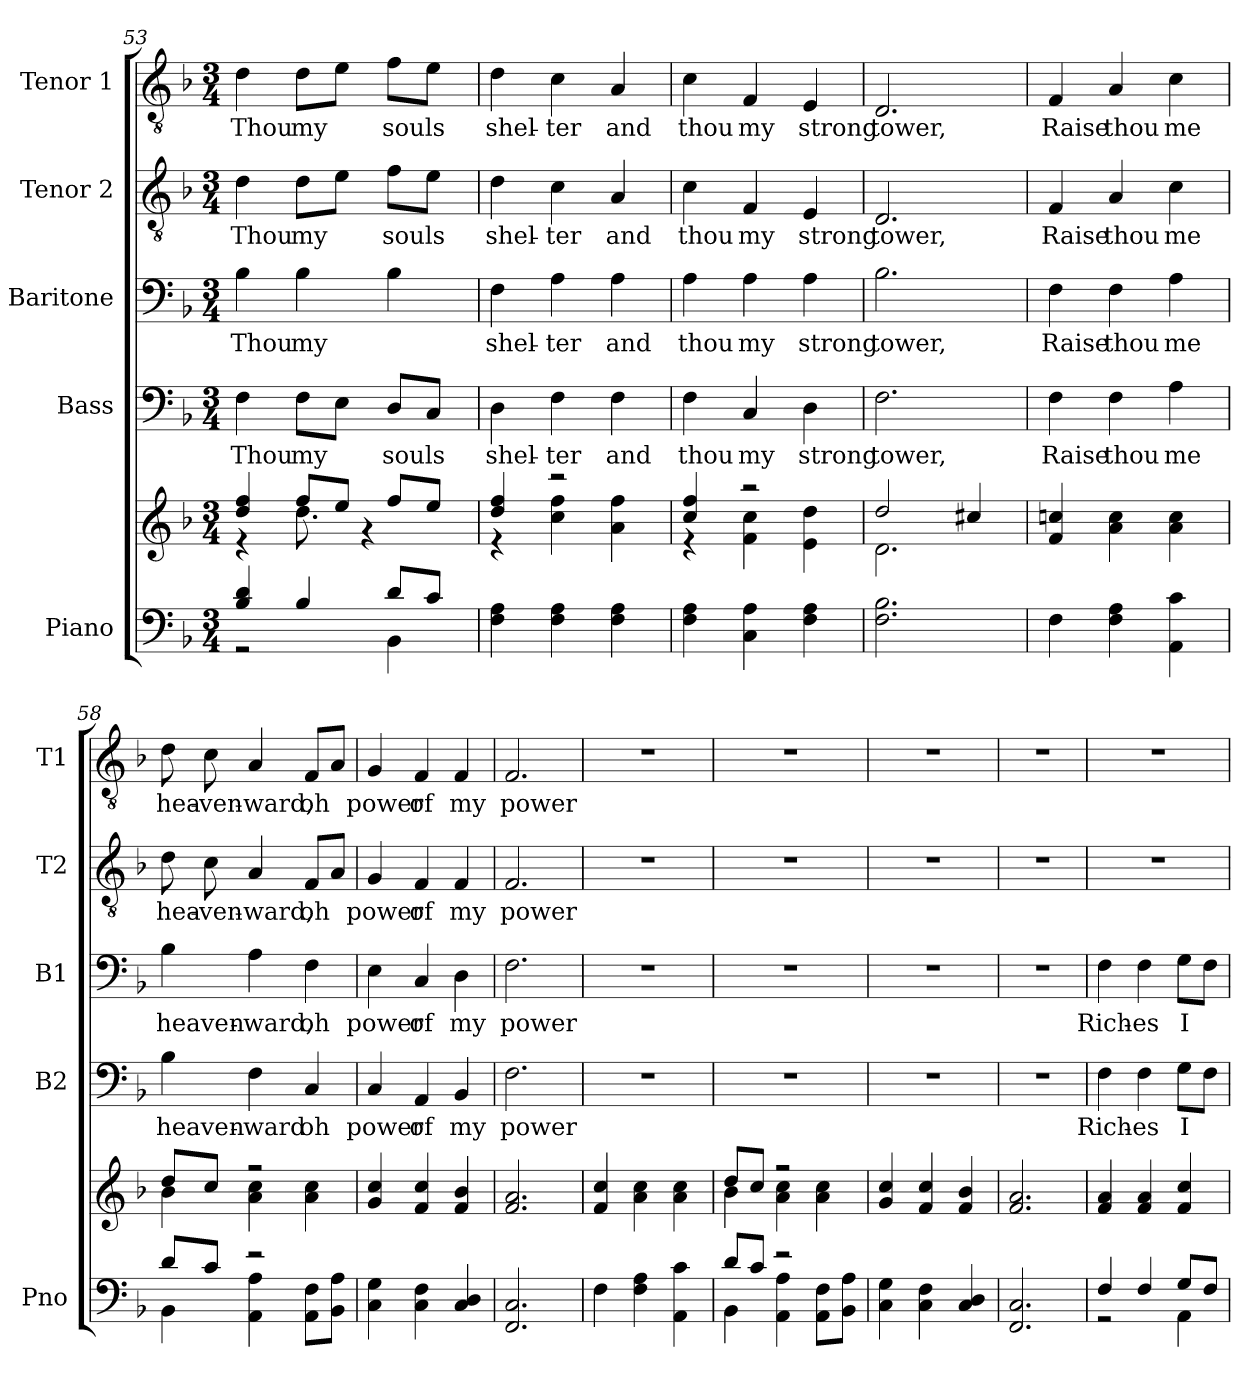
**kern	**kern	**kern	**text	**kern	**text	**kern	**text	**kern	**text
*part5	*part5	*part4	*part4	*part3	*part3	*part2	*part2	*part1	*part1
*staff6	*staff5	*staff4	*staff4	*staff3	*staff3	*staff2	*staff2	*staff1	*staff1
*I"Piano	*	*I"Bass	*	*I"Baritone	*	*I"Tenor 2	*	*I"Tenor 1	*
*I'Pno	*	*I'B2	*	*I'B1	*	*I'T2	*	*I'T1	*
*clefF4	*clefG2	*clefF4	*	*clefF4	*	*clefGv2	*	*clefGv2	*
*k[b-]	*k[b-]	*k[b-]	*	*k[b-]	*	*k[b-]	*	*k[b-]	*
*F:	*F:	*F:	*	*F:	*	*F:	*	*F:	*
*M3/4	*M3/4	*M3/4	*	*M3/4	*	*M3/4	*	*M3/4	*
=53	=53	=53	=53	=53	=53	=53	=53	=53	=53
*^	*^	*	*	*	*	*	*	*	*
4B- 4d	2r	4dd 4ff	4r	4F	Thou	4B-	Thou	4d	Thou	4d	Thou
4B-	.	8ffL	8.dd	8FL	my	4B-	my	8dL	my	8dL	my
.	.	8eeJ	.	8EJ	.	.	.	8eJ	.	8eJ	.
.	.	.	4r	.	.	.	.	.	.	.	.
8dL	4BB-	8ffL	.	8DL	souls	4B-	.	8fL	souls	8fL	souls
8cJ	.	8eeJ	.	8CJ	.	.	.	8eJ	.	8eJ	.
.	.	.	16ryy	.	.	.	.	.	.	.	.
*v	*v	*	*	*	*	*	*	*	*	*	*
=54	=54	=54	=54	=54	=54	=54	=54	=54	=54	=54
4F 4A	4dd 4ff	4r	4D	shel-	4F	shel-	4d	shel-	4d	shel-
4F 4A	2r	4cc 4ff	4F	-ter	4A	-ter	4c	-ter	4c	-ter
4F 4A	.	4a 4ff	4F	and	4A	and	4A	and	4A	and
=55	=55	=55	=55	=55	=55	=55	=55	=55	=55	=55
4F 4A	4cc 4ff	4r	4F	thou	4A	thou	4c	thou	4c	thou
4C 4A	2r	4f 4cc	4C	my	4A	my	4F	my	4F	my
4F 4A	.	4e 4dd	4D	strong	4A	strong	4E	strong	4E	strong
=56	=56	=56	=56	=56	=56	=56	=56	=56	=56	=56
2.F 2.B-	2dd	2.d	2.F	tower,	2.B-	tower,	2.D	tower,	2.D	tower,
.	4cc#X	.	.	.	.	.	.	.	.	.
*	*v	*v	*	*	*	*	*	*	*	*
=57	=57	=57	=57	=57	=57	=57	=57	=57	=57
4F	4f 4ccn	4F	Raise	4F	Raise	4F	Raise	4F	Raise
4F 4A	4a 4cc	4F	thou	4F	thou	4A	thou	4A	thou
4AA 4c	4a 4cc	4A	me	4A	me	4c	me	4c	me
=58	=58	=58	=58	=58	=58	=58	=58	=58	=58
*^	*^	*	*	*	*	*	*	*	*
8dL	4BB-	8ddL	4b-	4B-	heaven-	4B-	heaven-	8d	hea-	8d	hea-
8cJ	.	8ccJ	.	.	.	.	.	8c	-ven-	8c	-ven-
2r	4AA 4A	2r	4a 4cc	4F	-ward	4A	-ward,	4A	-ward,	4A	-ward,
.	8AA 8FL	.	4a 4cc	4C	oh	4F	oh	8FL	oh	8FL	oh
.	8BB- 8AJ	.	.	.	.	.	.	8AJ	.	8AJ	.
*v	*v	*	*	*	*	*	*	*	*	*	*
*	*v	*v	*	*	*	*	*	*	*	*
=59	=59	=59	=59	=59	=59	=59	=59	=59	=59
4C 4G	4g 4cc	4C	power	4E	power	4G	power	4G	power
4C 4F	4f 4cc	4AA	of	4C	of	4F	of	4F	of
4C 4D	4f 4b-	4BB-	my	4D	my	4F	my	4F	my
=60	=60	=60	=60	=60	=60	=60	=60	=60	=60
2.FF 2.C	2.f 2.a	2.F	power	2.F	power	2.F	power	2.F	power
=61	=61	=61	=61	=61	=61	=61	=61	=61	=61
!	!	!LO:N:vis=1	!	!LO:N:vis=1	!	!LO:N:vis=1	!	!LO:N:vis=1	!
4F	4f 4cc	2.r	.	2.r	.	2.r	.	2.r	.
4F 4A	4a 4cc	.	.	.	.	.	.	.	.
4AA 4c	4a 4cc	.	.	.	.	.	.	.	.
=62	=62	=62	=62	=62	=62	=62	=62	=62	=62
*^	*^	*	*	*	*	*	*	*	*
!	!	!	!	!LO:N:vis=1	!	!LO:N:vis=1	!	!LO:N:vis=1	!	!LO:N:vis=1	!
8dL	4BB-	8ddL	4b-	2.r	.	2.r	.	2.r	.	2.r	.
8cJ	.	8ccJ	.	.	.	.	.	.	.	.	.
2r	4AA 4A	2r	4a 4cc	.	.	.	.	.	.	.	.
.	8AA 8FL	.	4a 4cc	.	.	.	.	.	.	.	.
.	8BB- 8AJ	.	.	.	.	.	.	.	.	.	.
*	*	*v	*v	*	*	*	*	*	*	*	*
=63	=63	=63	=63	=63	=63	=63	=63	=63	=63	=63
!	!	!	!LO:N:vis=1	!	!LO:N:vis=1	!	!LO:N:vis=1	!	!LO:N:vis=1	!
*v	*v	*	*	*	*	*	*	*	*	*
4C 4G	4g 4cc	2.r	.	2.r	.	2.r	.	2.r	.
4C 4F	4f 4cc	.	.	.	.	.	.	.	.
4C 4D	4f 4b-	.	.	.	.	.	.	.	.
=64	=64	=64	=64	=64	=64	=64	=64	=64	=64
!	!	!LO:N:vis=1	!	!LO:N:vis=1	!	!LO:N:vis=1	!	!LO:N:vis=1	!
2.FF 2.C	2.f 2.a	2.r	.	2.r	.	2.r	.	2.r	.
=65	=65	=65	=65	=65	=65	=65	=65	=65	=65
*^	*	*	*	*	*	*	*	*	*
!	!	!	!	!	!	!	!LO:N:vis=1	!	!LO:N:vis=1	!
4F	2r	4f 4a	4F	Rich-	4F	Rich-	2.r	.	2.r	.
4F	.	4f 4a	4F	-es	4F	-es	.	.	.	.
8GL	4AA	4f 4cc	8GL	I	8GL	I	.	.	.	.
8FJ	.	.	8FJ	.	8FJ	.	.	.	.	.
*v	*v	*	*	*	*	*	*	*	*	*
=	=	=	=	=	=	=	=	=	=
*-	*-	*-	*-	*-	*-	*-	*-	*-	*-
